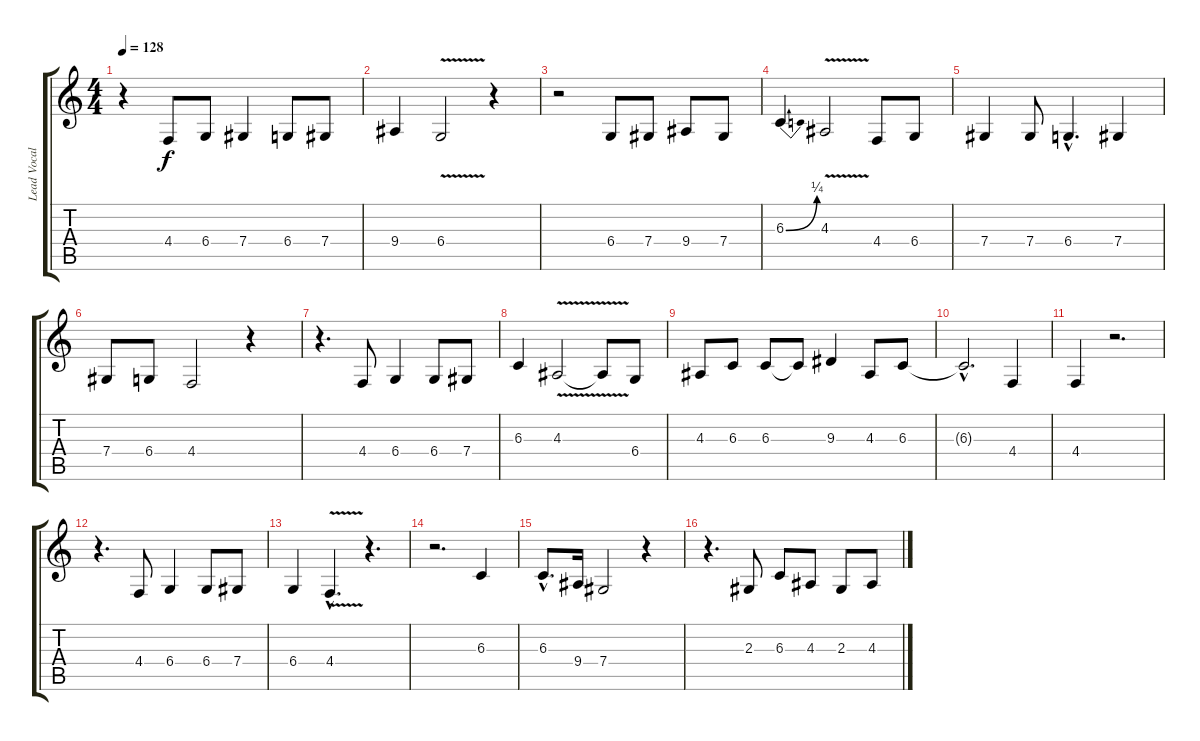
\track ("Lead Vocal" "Lead Vocal") {instrument voiceoohs}
\staff {score tabs}
\tuning (Eb4 Bb3 Gb3 Db3 Ab2 Eb2) {hide}
\ts (4 4)
\tempo 128
\clef g2
\ks c
r.4{dy f} 4.4.8 6.4.8 7.4.4 6.4.8 7.4.8 |
9.4.4 6.4{v}.2 r.4 |
r.2 6.4.8 7.4.8 9.4.8 7.4.8 |
6.3{be (bend 0 0 60 1)}.4 4.3{v}.2 4.4.8 6.4.8 |
7.4.4 7.4.8 6.4{hac}.4{d} 7.4.4 |
7.4.8 6.4.8 4.4.2 r.4 |
r.4{d} 4.4.8 6.4.4 6.4.8 7.4.8 |
6.3.4 4.3{v}.2 4.3{t}.8 6.4.8 |
4.3.8 6.3.8 6.3.8 6.3{t}.8 9.3.4 4.3.8 6.3.8 |
6.3{hac t}.2{d} 4.4.4 |
4.4.4 r.2{d} |
r.4{d} 4.4.8 6.4.4 6.4.8 7.4.8 |
6.4.4 4.4{v hac}.4{d} r.4{d} |
r.2{d} 6.3.4 |
6.3{hac}.8{d} 9.4.16 7.4.2 r.4 |
r.4{d} 2.3.8 6.3.8 4.3.8 2.3.8 4.3.8
